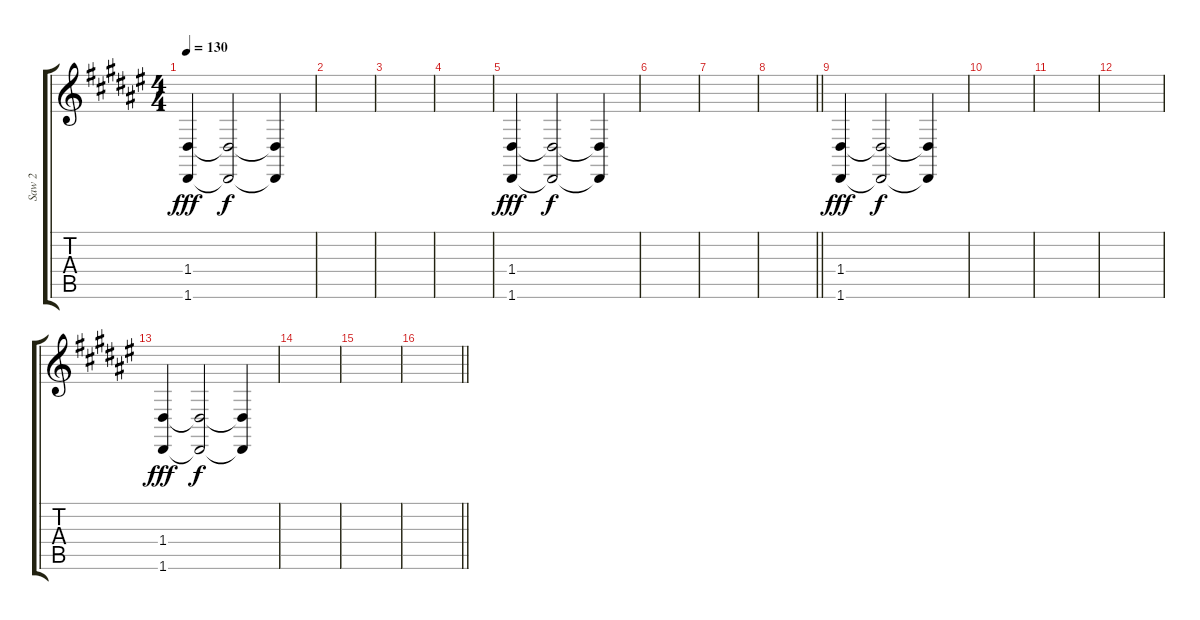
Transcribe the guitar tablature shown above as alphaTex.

\track ("Saw 2" "Saw 2") {instrument lead2sawtooth}
\staff {score tabs}
\tuning (E4 B3 G3 D3 A2 D2) {hide}
\ts (4 4)
\tempo 130
\clef g2
\ks d#minor
(1.4 1.6).4{dy fff volume 9} (1.4{t} 1.6{t}).2{dy f volume 0} (1.4{t} 1.6{t}).4 |
|
|
|
(1.4 1.6).4{dy fff volume 9} (1.4{t} 1.6{t}).2{dy f volume 0} (1.4{t} 1.6{t}).4 |
|
|
\barLineRight lightlight
|
(1.4 1.6).4{dy fff volume 9} (1.4{t} 1.6{t}).2{dy f volume 0} (1.4{t} 1.6{t}).4 |
|
|
|
(1.4 1.6).4{dy fff volume 9} (1.4{t} 1.6{t}).2{dy f volume 0} (1.4{t} 1.6{t}).4 |
|
|
\barLineRight lightlight
